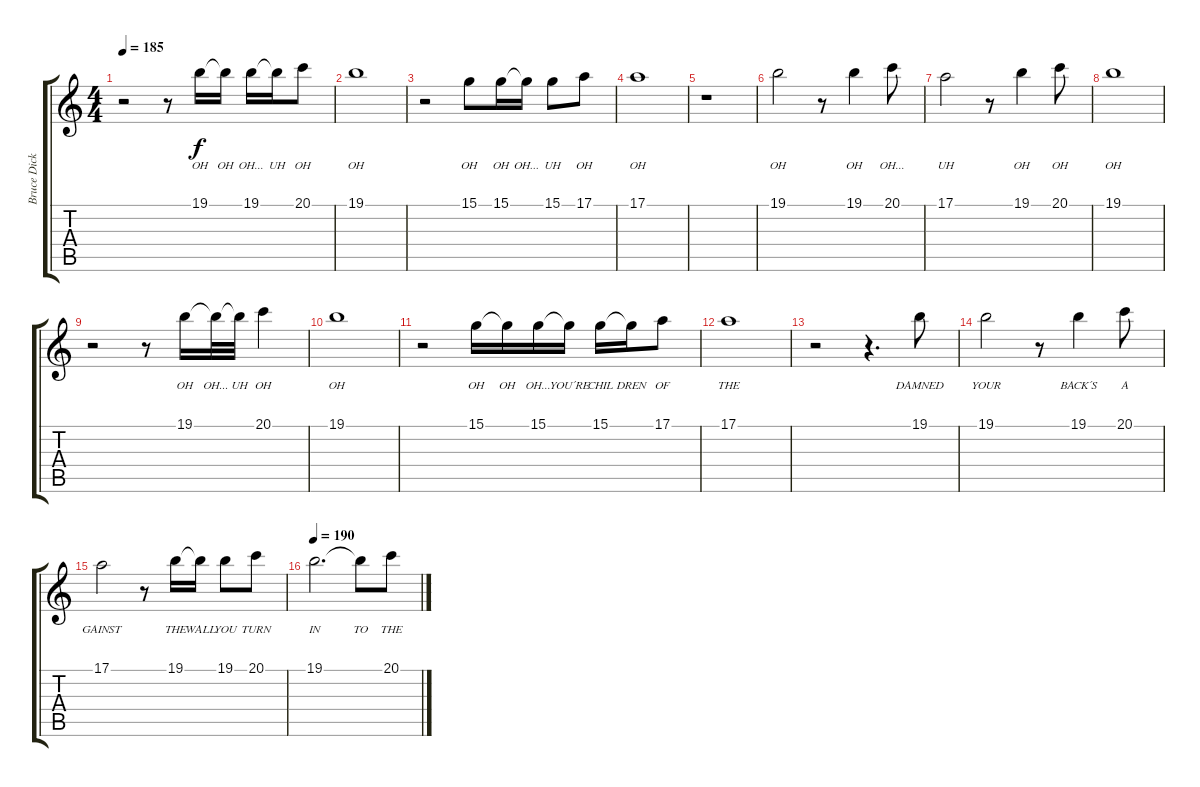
\track ("Bruce Dickinson" "Bruce Dick") {instrument lead2sawtooth}
\staff {score tabs}
\tuning (E4 B3 G3 D3 A2 E2) {hide}
\ts (4 4)
\tempo 185
\clef g2
\ks c
r.2{dy f} r.8 19.1.16{lyrics (0 "OH") lyrics (1 "") lyrics (2 "") lyrics (3 "") lyrics (4 "")} 19.1{t}.16{lyrics (0 "OH") lyrics (1 "") lyrics (2 "") lyrics (3 "") lyrics (4 "")} 19.1.16{lyrics (0 "OH...") lyrics (1 "") lyrics (2 "") lyrics (3 "") lyrics (4 "")} 19.1{t}.16{lyrics (0 "UH") lyrics (1 "") lyrics (2 "") lyrics (3 "") lyrics (4 "")} 20.1.8{lyrics (0 "OH") lyrics (1 "") lyrics (2 "") lyrics (3 "") lyrics (4 "")} |
19.1.1{lyrics (0 "OH") lyrics (1 "") lyrics (2 "") lyrics (3 "") lyrics (4 "")} |
r.2 15.1.8{lyrics (0 "OH") lyrics (1 "") lyrics (2 "") lyrics (3 "") lyrics (4 "")} 15.1.16{lyrics (0 "OH") lyrics (1 "") lyrics (2 "") lyrics (3 "") lyrics (4 "")} 15.1{t}.16{lyrics (0 "OH...") lyrics (1 "") lyrics (2 "") lyrics (3 "") lyrics (4 "")} 15.1.8{lyrics (0 "UH") lyrics (1 "") lyrics (2 "") lyrics (3 "") lyrics (4 "")} 17.1.8{lyrics (0 "OH") lyrics (1 "") lyrics (2 "") lyrics (3 "") lyrics (4 "")} |
17.1.1{lyrics (0 "OH") lyrics (1 "") lyrics (2 "") lyrics (3 "") lyrics (4 "")} |
r.1 |
19.1.2{lyrics (0 "OH") lyrics (1 "") lyrics (2 "") lyrics (3 "") lyrics (4 "")} r.8 19.1.4{lyrics (0 "OH") lyrics (1 "") lyrics (2 "") lyrics (3 "") lyrics (4 "")} 20.1.8{lyrics (0 "OH...") lyrics (1 "") lyrics (2 "") lyrics (3 "") lyrics (4 "")} |
17.1.2{lyrics (0 "UH") lyrics (1 "") lyrics (2 "") lyrics (3 "") lyrics (4 "")} r.8 19.1.4{lyrics (0 "OH") lyrics (1 "") lyrics (2 "") lyrics (3 "") lyrics (4 "")} 20.1.8{lyrics (0 "OH") lyrics (1 "") lyrics (2 "") lyrics (3 "") lyrics (4 "")} |
19.1.1{lyrics (0 "OH") lyrics (1 "") lyrics (2 "") lyrics (3 "") lyrics (4 "")} |
r.2 r.8 19.1.16{lyrics (0 "OH") lyrics (1 "") lyrics (2 "") lyrics (3 "") lyrics (4 "")} 19.1{t}.32{lyrics (0 "OH...") lyrics (1 "") lyrics (2 "") lyrics (3 "") lyrics (4 "")} 19.1{t}.32{lyrics (0 "UH") lyrics (1 "") lyrics (2 "") lyrics (3 "") lyrics (4 "")} 20.1.4{lyrics (0 "OH") lyrics (1 "") lyrics (2 "") lyrics (3 "") lyrics (4 "")} |
19.1.1{lyrics (0 "OH") lyrics (1 "") lyrics (2 "") lyrics (3 "") lyrics (4 "")} |
r.2 15.1.16{lyrics (0 "OH") lyrics (1 "") lyrics (2 "") lyrics (3 "") lyrics (4 "")} 15.1{t}.16{lyrics (0 "OH") lyrics (1 "") lyrics (2 "") lyrics (3 "") lyrics (4 "")} 15.1.16{lyrics (0 "OH...") lyrics (1 "") lyrics (2 "") lyrics (3 "") lyrics (4 "")} 15.1{t}.16{lyrics (0 "YOU´RE") lyrics (1 "") lyrics (2 "") lyrics (3 "") lyrics (4 "")} 15.1.16{lyrics (0 "CHIL") lyrics (1 "") lyrics (2 "") lyrics (3 "") lyrics (4 "")} 15.1{t}.16{lyrics (0 "DREN") lyrics (1 "") lyrics (2 "") lyrics (3 "") lyrics (4 "")} 17.1.8{lyrics (0 "OF") lyrics (1 "") lyrics (2 "") lyrics (3 "") lyrics (4 "")} |
17.1.1{lyrics (0 "THE") lyrics (1 "") lyrics (2 "") lyrics (3 "") lyrics (4 "")} |
r.2 r.4{d} 19.1.8{lyrics (0 "DAMNED") lyrics (1 "") lyrics (2 "") lyrics (3 "") lyrics (4 "")} |
19.1.2{lyrics (0 "YOUR") lyrics (1 "") lyrics (2 "") lyrics (3 "") lyrics (4 "")} r.8 19.1.4{lyrics (0 "BACK´S") lyrics (1 "") lyrics (2 "") lyrics (3 "") lyrics (4 "")} 20.1.8{lyrics (0 "A") lyrics (1 "") lyrics (2 "") lyrics (3 "") lyrics (4 "")} |
17.1.2{lyrics (0 "GAINST") lyrics (1 "") lyrics (2 "") lyrics (3 "") lyrics (4 "")} r.8 19.1.16{lyrics (0 "THE") lyrics (1 "") lyrics (2 "") lyrics (3 "") lyrics (4 "")} 19.1{t}.16{lyrics (0 "WALL") lyrics (1 "") lyrics (2 "") lyrics (3 "") lyrics (4 "")} 19.1.8{lyrics (0 "YOU") lyrics (1 "") lyrics (2 "") lyrics (3 "") lyrics (4 "")} 20.1.8{lyrics (0 "TURN") lyrics (1 "") lyrics (2 "") lyrics (3 "") lyrics (4 "")} |
\tempo 190
19.1.2{d lyrics (0 "IN") lyrics (1 "") lyrics (2 "") lyrics (3 "") lyrics (4 "")} 19.1{t}.8{lyrics (0 "TO") lyrics (1 "") lyrics (2 "") lyrics (3 "") lyrics (4 "")} 20.1.8{lyrics (0 "THE") lyrics (1 "") lyrics (2 "") lyrics (3 "") lyrics (4 "")}
